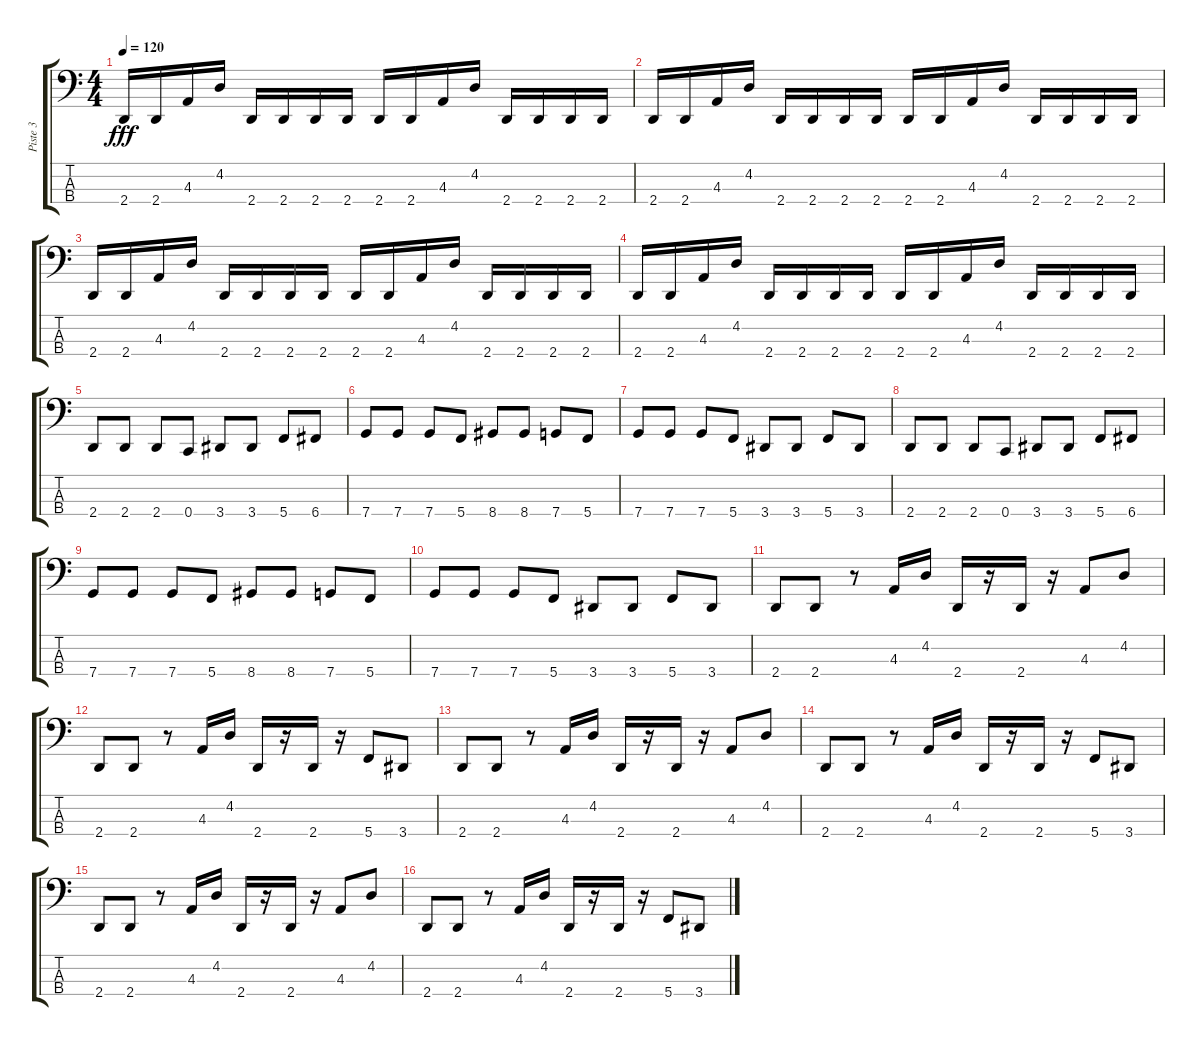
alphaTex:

\track ("Piste 3" "Piste 3") {instrument electricbassfinger}
\staff {score tabs}
\tuning (Eb2 Bb1 F1 C1) {hide}
\ts (4 4)
\tempo 120
\clef f4
\ks c
2.4.16{dy fff} 2.4.16 4.3.16 4.2.16 2.4.16 2.4.16 2.4.16 2.4.16 2.4.16 2.4.16 4.3.16 4.2.16 2.4.16 2.4.16 2.4.16 2.4.16 |
2.4.16 2.4.16 4.3.16 4.2.16 2.4.16 2.4.16 2.4.16 2.4.16 2.4.16 2.4.16 4.3.16 4.2.16 2.4.16 2.4.16 2.4.16 2.4.16 |
2.4.16 2.4.16 4.3.16 4.2.16 2.4.16 2.4.16 2.4.16 2.4.16 2.4.16 2.4.16 4.3.16 4.2.16 2.4.16 2.4.16 2.4.16 2.4.16 |
2.4.16 2.4.16 4.3.16 4.2.16 2.4.16 2.4.16 2.4.16 2.4.16 2.4.16 2.4.16 4.3.16 4.2.16 2.4.16 2.4.16 2.4.16 2.4.16 |
2.4.8 2.4.8 2.4.8 0.4.8 3.4.8 3.4.8 5.4.8 6.4.8 |
7.4.8 7.4.8 7.4.8 5.4.8 8.4.8 8.4.8 7.4.8 5.4.8 |
7.4.8 7.4.8 7.4.8 5.4.8 3.4.8 3.4.8 5.4.8 3.4.8 |
2.4.8 2.4.8 2.4.8 0.4.8 3.4.8 3.4.8 5.4.8 6.4.8 |
7.4.8 7.4.8 7.4.8 5.4.8 8.4.8 8.4.8 7.4.8 5.4.8 |
7.4.8 7.4.8 7.4.8 5.4.8 3.4.8 3.4.8 5.4.8 3.4.8 |
2.4.8 2.4.8 r.8 4.3.16 4.2.16 2.4.16 r.16 2.4.16 r.16 4.3.8 4.2.8 |
2.4.8 2.4.8 r.8 4.3.16 4.2.16 2.4.16 r.16 2.4.16 r.16 5.4.8 3.4.8 |
2.4.8 2.4.8 r.8 4.3.16 4.2.16 2.4.16 r.16 2.4.16 r.16 4.3.8 4.2.8 |
2.4.8 2.4.8 r.8 4.3.16 4.2.16 2.4.16 r.16 2.4.16 r.16 5.4.8 3.4.8 |
2.4.8 2.4.8 r.8 4.3.16 4.2.16 2.4.16 r.16 2.4.16 r.16 4.3.8 4.2.8 |
2.4.8 2.4.8 r.8 4.3.16 4.2.16 2.4.16 r.16 2.4.16 r.16 5.4.8 3.4.8
